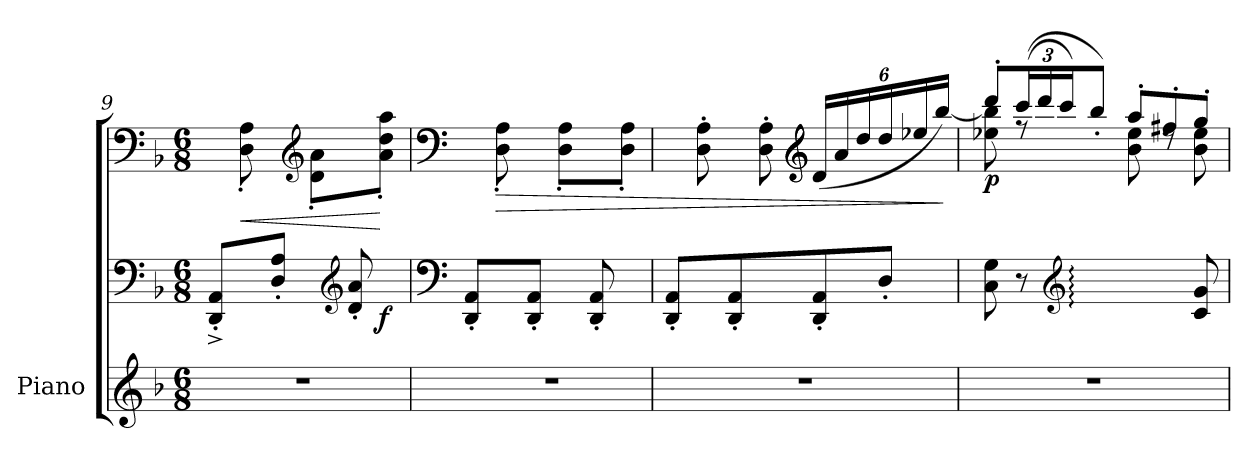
**kern	**kern	**kern	**dynam
*part1	*part1	*part1	*part1
*staff3	*staff2	*staff1	*staff1/2/3
*I"Piano	*	*	*
*I'Pno.	*	*	*
!!LO:LB:g=z
*clefG2	*clefF4	*clefF4	*
*k[b-]	*k[b-]	*k[b-]	*
*F:	*F:	*F:	*
*M6/8	*M6/8	*M6/8	*
=9	=9	=9	=9
*	*	*^	*
2.r	8DD/'^ 8AA/'^L	2.ryy	8ryy	.
!	!	!	!	!LO:HP:b
.	8ryy	.	8D\' 8A\'	<
.	8D/' 8A/'J	.	8ryy	.
*	*	*clefG2	*	*
.	8ryy	.	8d\' 8a\'L	.
*	*clefG2	*	*	*
.	8d/' 8a/'	.	8ryy	.
!	!	!	!	!LO:DY:n=1:b=2
.	8ryy	.	8a\' 8dd\' 8aa\'J	[ f
=10	=10	=10	=10	=10
*	*clefF4	*clefF4	*	*
2.r	8DD/' 8AA/'L	2.ryy	8ryy	.
!	!	!	!	!LO:HP:b
.	8ryy	.	8D\' 8A\'	>
.	8DD/' 8AA/'J	.	8ryy	.
.	8ryy	.	8D\' 8A\'L	.
.	8DD/' 8AA/'	.	8ryy	.
.	8ryy	.	8D\' 8A\'J	.
=11	=11	=11	=11	=11
2.r	8DD/' 8AA/'L	2ryy	8ryy	.
.	8ryy	.	8D\' 8A\'	.
.	8DD/' 8AA/'J	.	8ryy	.
.	8ryy	.	8D\' 8A\'L	.
*	*	*clefG2	*	*
*	*	*Xbrackettup	*	*
.	8DD/' 8AA/'	(>24d/LL	4ryy	.
.	.	24a/	.	.
.	.	24dd/	.	.
.	8D'/J	24dd/	.	.
.	.	24ee-X/	.	.
.	.	[24bb-/JJ)	.	.
*	*	*v	*v	*
.	.	.	]
=12	=12	=12	=12
*	*^	*^	*
!	!	!	!	!	!LO:DY:b
2.r	4ryy	8C\ 8G\	8ddd'/L	8ee-X\ 8bb-\]L	p
.	.	8r	(>(>24ccc/L	8rff	.
.	.	.	24ddd/	.	.
.	.	.	24ccc/J)	.	.
*	*clefG2	*	*	*	*
.	8e-X/: 8g/: 8dd/:J	4.ryy	8bb-'/J)	8ryy	.
.	4.ryy	.	8aa'/L	8b-\ 8ee-\L	.
.	.	.	8ff#X'/	8rdd	.
.	.	8c/ 8g/	8gg'/J	8b-\ 8ee-\J	.
*	*v	*v	*	*	*
*	*	*v	*v	*
=	=	=	=
*-	*-	*-	*-
